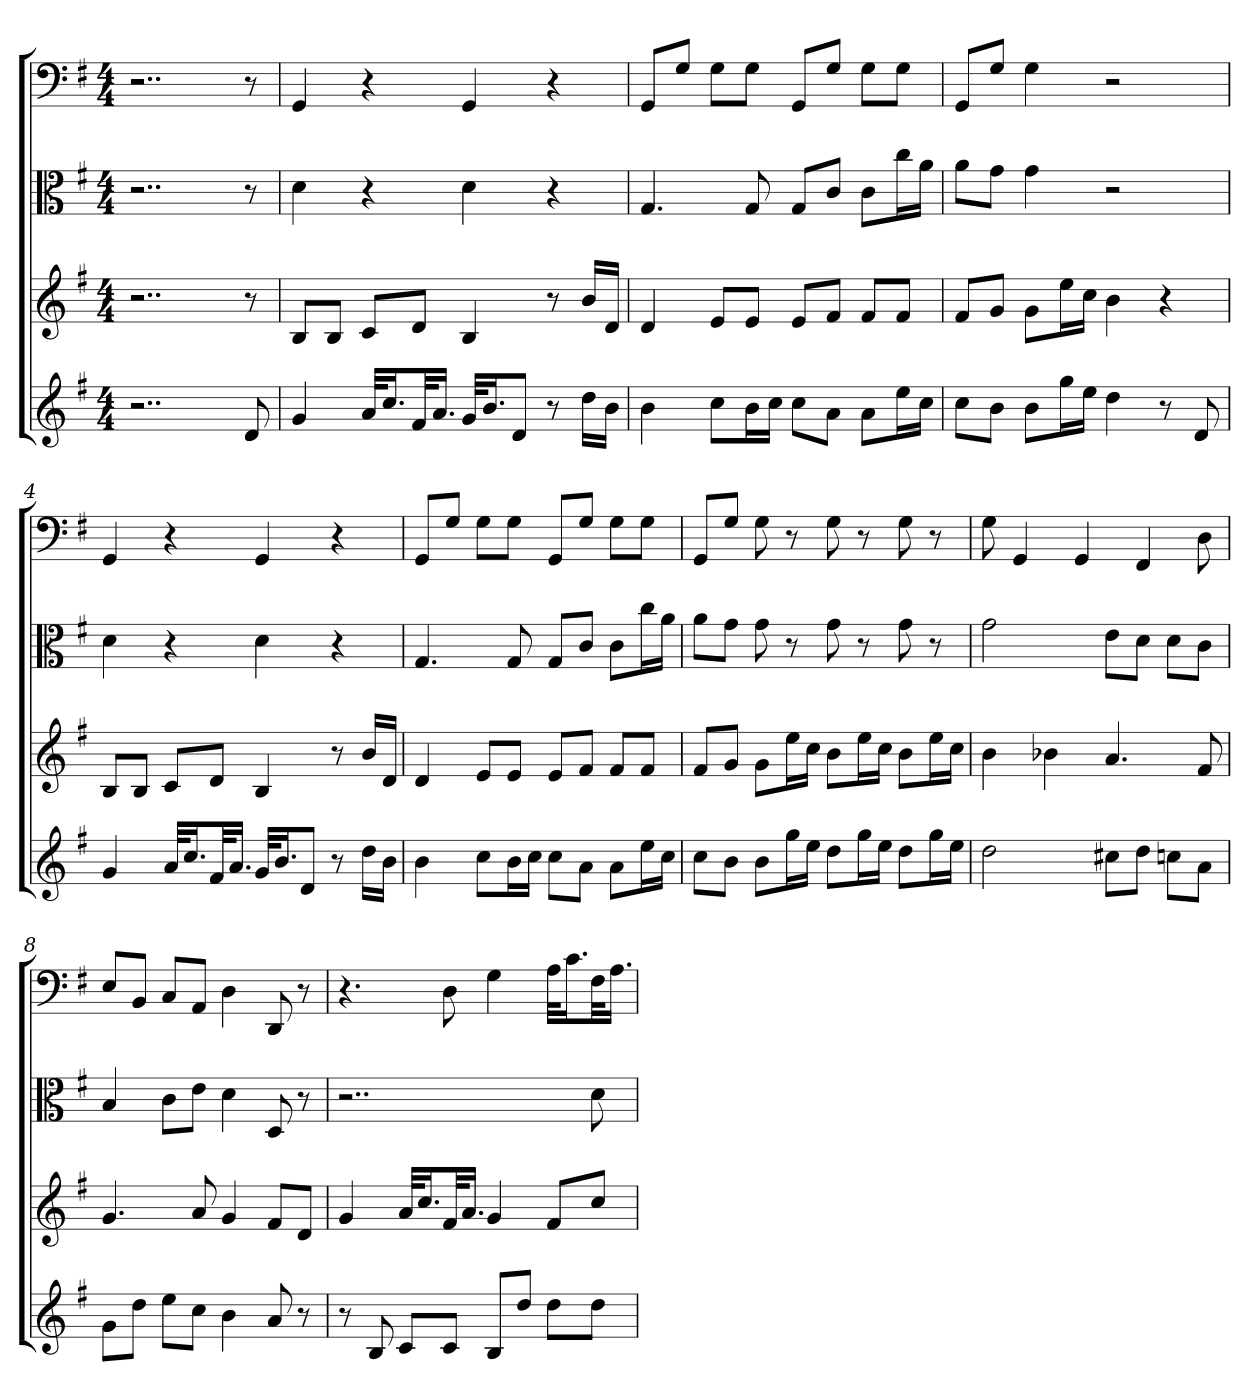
**kern	**kern	**kern	**kern
*part4	*part3	*part2	*part1
*staff4	*staff3	*staff2	*staff1
*	*	*clefC3	*clefF4
*k[f#]	*k[f#]	*k[f#]	*k[f#]
*G:	*G:	*G:	*G:
*M4/4	*M4/4	*M4/4	*M4/4
=	=	=	=
2..r	2..r	2..r	2..r
8d	8r	8r	8r
=1	=1	=1	=1
4g	8BL	4d	4GG
.	8BJ	.	.
32aKLL	8cL	4r	4r
16.ccJ	.	.	.
32f#KL	8dJ	.	.
16.aJJ	.	.	.
32gKLL	4B	4d	4GG
16.bJ	.	.	.
8dJ	.	.	.
8r	8r	4r	4r
16ddLL	16bLL	.	.
16bJJ	16dJJ	.	.
=2	=2	=2	=2
4b	4d	4.G	8GG/L
.	.	.	8G/J
8ccL	8eL	.	8G\L
16bL	8eJ	8G	8G\J
16ccJJ	.	.	.
8ccL	8eL	8G/L	8GG/L
8aJ	8f#J	8c/J	8G/J
8aL	8f#L	8c\L	8G\L
16eeL	8f#J	16cc\L	8G\J
16ccJJ	.	16a\JJ	.
=3	=3	=3	=3
8ccL	8f#L	8a\L	8GG/L
8bJ	8gJ	8g\J	8G/J
8bL	8gL	4g	4G
16ggL	16eeL	.	.
16eeJJ	16ccJJ	.	.
4dd	4b	2r	2r
8r	4r	.	.
8d	.	.	.
=4	=4	=4	=4
4g	8BL	4d	4GG
.	8BJ	.	.
32aKLL	8cL	4r	4r
16.ccJ	.	.	.
32f#KL	8dJ	.	.
16.aJJ	.	.	.
32gKLL	4B	4d	4GG
16.bJ	.	.	.
8dJ	.	.	.
8r	8r	4r	4r
16ddLL	16bLL	.	.
16bJJ	16dJJ	.	.
=5	=5	=5	=5
4b	4d	4.G	8GG/L
.	.	.	8G/J
8ccL	8eL	.	8G\L
16bL	8eJ	8G	8G\J
16ccJJ	.	.	.
8ccL	8eL	8G/L	8GG/L
8aJ	8f#J	8c/J	8G/J
8aL	8f#L	8c\L	8G\L
16eeL	8f#J	16cc\L	8G\J
16ccJJ	.	16a\JJ	.
=6	=6	=6	=6
8ccL	8f#L	8a\L	8GG/L
8bJ	8gJ	8g\J	8G/J
8bL	8gL	8g	8G
16ggL	16eeL	8r	8r
16eeJJ	16ccJJ	.	.
8ddL	8bL	8g	8G
16ggL	16eeL	8r	8r
16eeJJ	16ccJJ	.	.
8ddL	8bL	8g	8G
16ggL	16eeL	8r	8r
16eeJJ	16ccJJ	.	.
=7	=7	=7	=7
2dd	4b	2g	8G
.	.	.	4GG
.	4b-X	.	.
.	.	.	4GG
8cc#XL	4.a	8e\L	.
8ddJ	.	8d\J	4FF#
8ccnL	.	8d\L	.
8aJ	8f#	8c\J	8D
=8	=8	=8	=8
8gL	4.g	4B	8E/L
8ddJ	.	.	8BB/J
8eeL	.	8c\L	8C/L
8ccJ	8a	8e\J	8AA/J
4b	4g	4d	4D
8a	8f#L	8D	8DD
8r	8dJ	8r	8r
=9	=9	=9	=9
8r	4g	2..r	4.r
8B	.	.	.
8cL	32aKLL	.	.
.	16.ccJ	.	.
8cJ	32f#KL	.	8D
.	16.aJJ	.	.
8BL	4g	.	4G
8ddJ	.	.	.
8ddL	8f#L	.	32A\KLL
.	.	.	16.c\J
8ddJ	8ccJ	8d	32F#\KL
.	.	.	16.A\JJ
=	=	=	=
*-	*-	*-	*-
